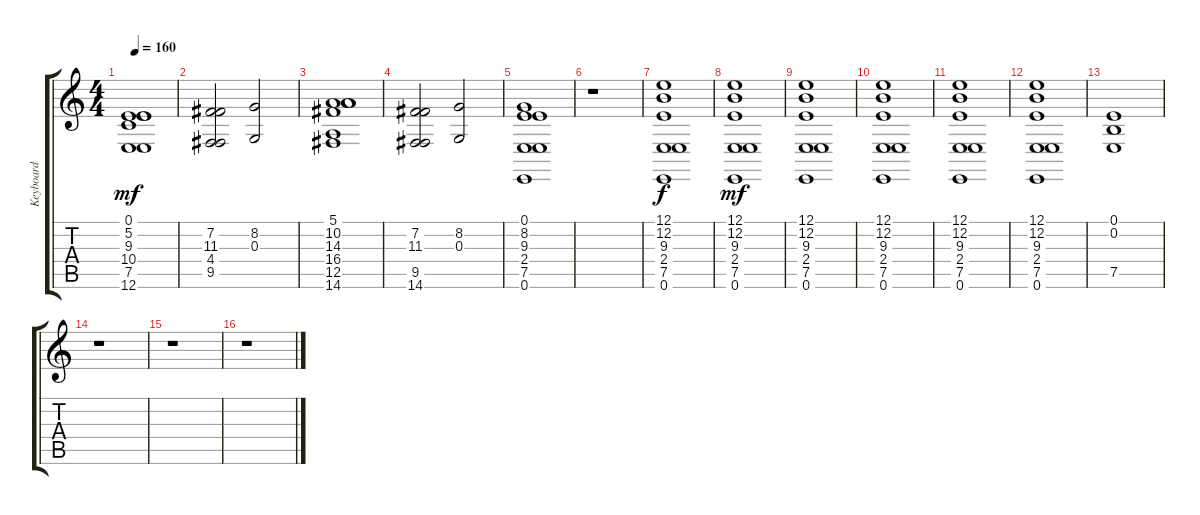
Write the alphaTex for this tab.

\track ("Keyboard" "Keyboard") {instrument choiraahs}
\staff {score tabs}
\tuning (E4 B3 G3 D3 A2 E2) {hide}
\ts (4 4)
\tempo 160
\clef g2
\ks c
(0.1 5.2 9.3 10.4 7.5 12.6).1{dy mf} |
(7.2 11.3 4.4 9.5).2 (8.2 0.3).2 |
(5.1 10.2 14.3 16.4 12.5 14.6).1 |
(7.2 11.3 9.5 14.6).2 (8.2 0.3).2 |
(0.1 8.2 9.3 2.4 7.5 0.6).1 |
r.1 |
(12.1 12.2 9.3 2.4 7.5 0.6).1{dy f} |
(12.1 12.2 9.3 2.4 7.5 0.6).1{dy mf} |
(12.1 12.2 9.3 2.4 7.5 0.6).1 |
(12.1 12.2 9.3 2.4 7.5 0.6).1 |
(12.1 12.2 9.3 2.4 7.5 0.6).1 |
(12.1 12.2 9.3 2.4 7.5 0.6).1 |
(0.1 0.2 7.5).1 |
r.1 |
r.1 |
r.1
